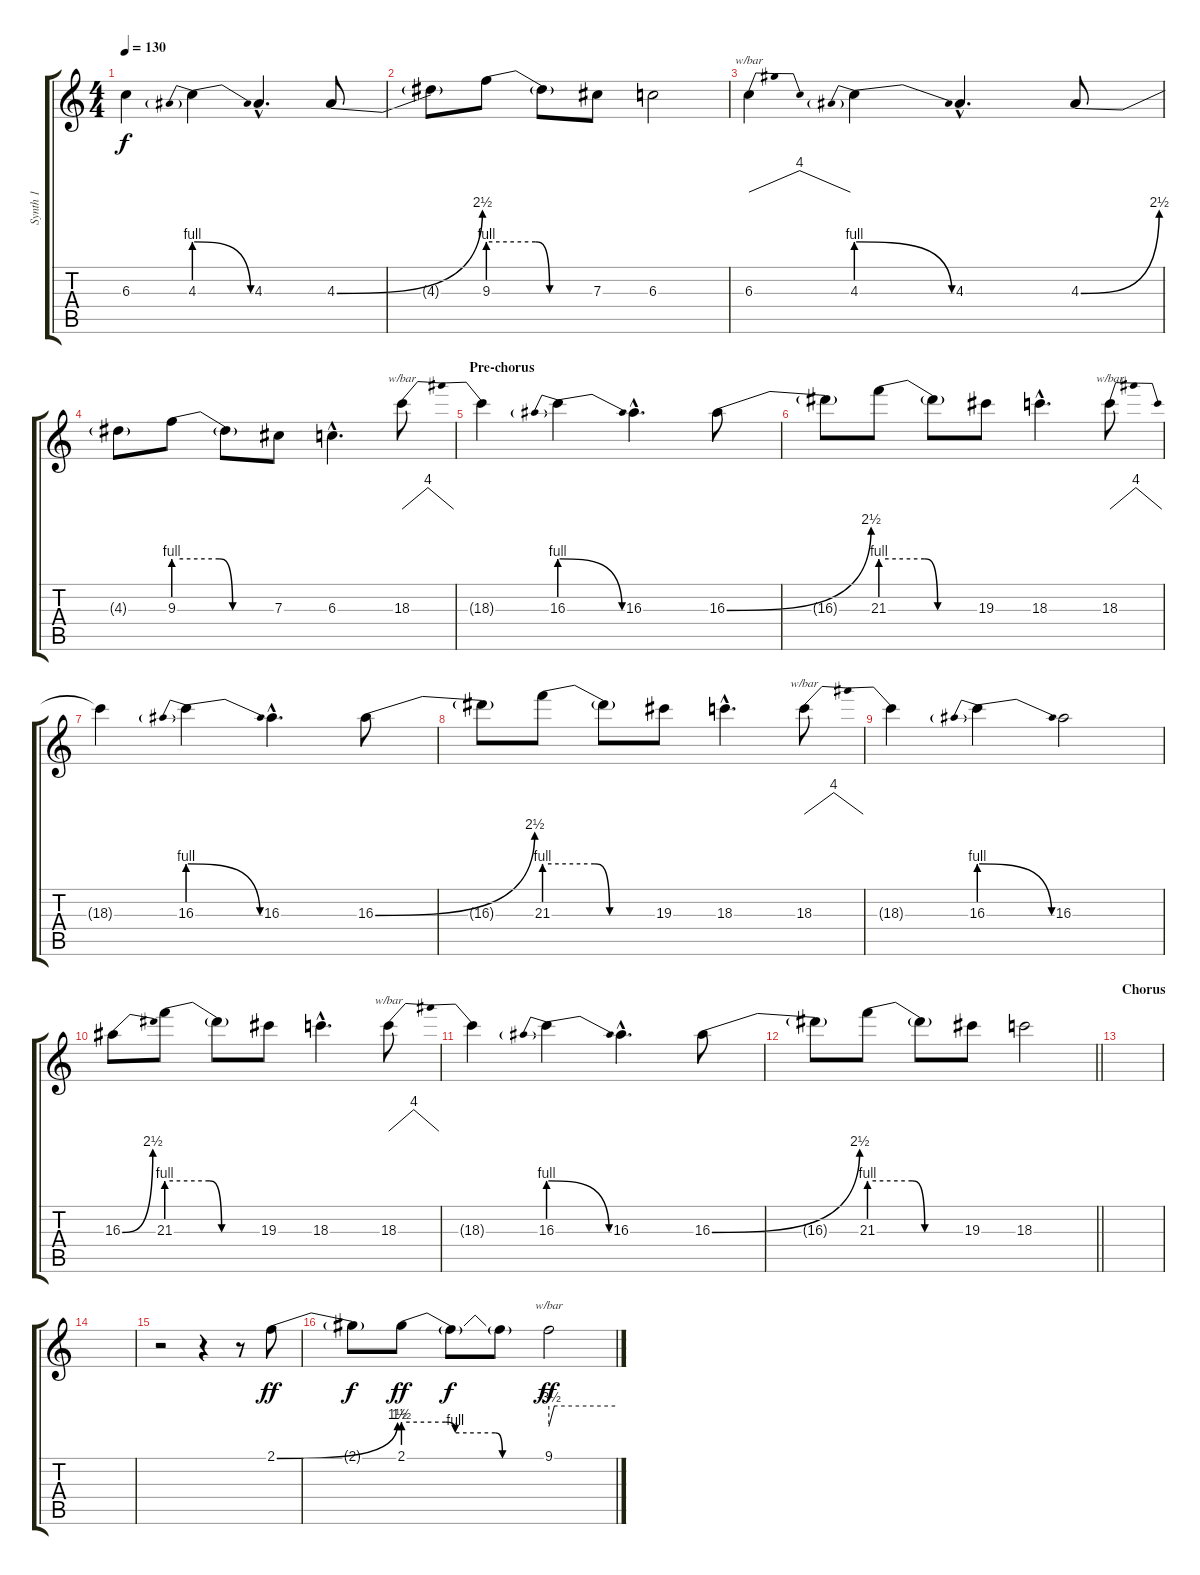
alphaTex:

\track ("Synth 1" "Synth 1") {instrument lead2sawtooth}
\staff {score tabs}
\tuning (Eb5 Bb4 Gb4 Db4 Ab3 Eb3) {hide}
\ts (4 4)
\tempo 130
\clef g2
\ks c
6.3{t}.4{dy f} 4.3{be (prebendrelease 0 4 60 0)}.4 4.3{hac}.4{d} 4.3{be (bend 0 0 60 10)}.8 |
4.3{t}.8 9.3{be (custom 0 4 27 4 35 0 60 0)}.8 9.3{t}.8 7.3.8 6.3.2 |
6.3.4{tbe (dip default 0 0 9 16 53 16 60 0)} 4.3{be (prebendrelease 0 4 60 0)}.4 4.3{hac}.4{d} 4.3{be (bend 0 0 60 10)}.8 |
4.3{t}.8 9.3{be (custom 0 4 27 4 35 0 60 0)}.8 9.3{t}.8 7.3.8 6.3{hac}.4{d} 18.3.8{tbe (dip default 0 0 10 16 55 16 60 0)} |
\section ("" "Pre-chorus")
18.3{t}.4 16.3{be (prebendrelease 0 4 60 0)}.4 16.3{hac}.4{d} 16.3{be (bend 0 0 60 10)}.8 |
16.3{t}.8 21.3{be (custom 0 4 27 4 35 0 60 0)}.8 21.3{t}.8 19.3.8 18.3{hac}.4{d} 18.3.8{tbe (dip default 0 0 10 16 55 16 60 0)} |
18.3{t}.4 16.3{be (prebendrelease 0 4 60 0)}.4 16.3{hac}.4{d} 16.3{be (bend 0 0 60 10)}.8 |
16.3{t}.8 21.3{be (custom 0 4 27 4 35 0 60 0)}.8 21.3{t}.8 19.3.8 18.3{hac}.4{d} 18.3.8{tbe (dip default 0 0 10 16 55 16 60 0)} |
18.3{t}.4 16.3{be (prebendrelease 0 4 60 0)}.4 16.3.2 |
16.3{be (bend 0 0 60 10)}.8 21.3{be (custom 0 4 27 4 35 0 60 0)}.8 21.3{t}.8 19.3.8 18.3{hac}.4{d} 18.3.8{tbe (dip default 0 0 10 16 55 16 60 0)} |
18.3{t}.4 16.3{be (prebendrelease 0 4 60 0)}.4 16.3{hac}.4{d} 16.3{be (bend 0 0 60 10)}.8 |
\barLineRight lightlight
16.3{t}.8 21.3{be (custom 0 4 27 4 35 0 60 0)}.8 21.3{t}.8 19.3.8 18.3.2 |
\section ("" "Chorus")
|
|
r.2 r.4 r.8 2.1{be (bend 0 0 60 6)}.8{dy ff} |
2.1{t}.8{dy f} 2.1{be (custom 0 6 18 6 22 4 39 4 42 0 60 0)}.8{dy ff} 2.1{t}.8{dy f} 2.1{t}.8 9.1.2{tbe (custom default 0 -14 5 0 60 0) dy ff}
